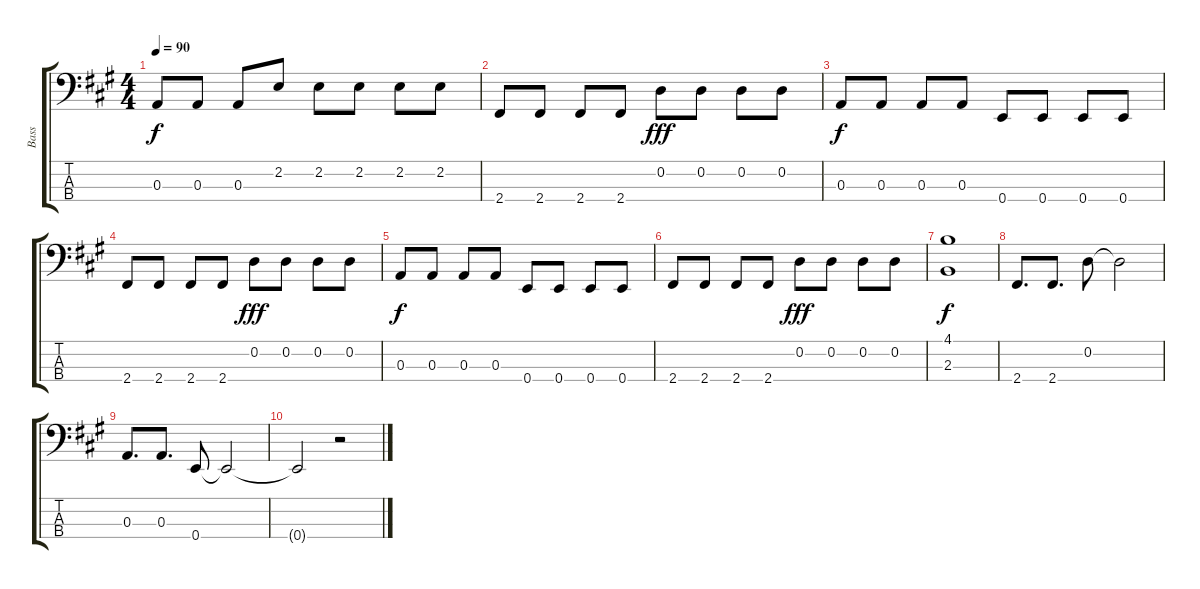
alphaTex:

\track ("Bass" "Bass") {instrument electricbassfinger}
\staff {score tabs}
\tuning (G2 D2 A1 E1) {hide}
\ts (4 4)
\tempo 90
\clef f4
\ks a
0.3.8{dy f} 0.3.8 0.3.8 2.2.8 2.2.8 2.2.8 2.2.8 2.2.8 |
2.4.8 2.4.8 2.4.8 2.4.8 0.2.8{dy fff} 0.2.8 0.2.8 0.2.8 |
0.3.8{dy f} 0.3.8 0.3.8 0.3.8 0.4.8 0.4.8 0.4.8 0.4.8 |
2.4.8 2.4.8 2.4.8 2.4.8 0.2.8{dy fff} 0.2.8 0.2.8 0.2.8 |
0.3.8{dy f} 0.3.8 0.3.8 0.3.8 0.4.8 0.4.8 0.4.8 0.4.8 |
2.4.8 2.4.8 2.4.8 2.4.8 0.2.8{dy fff} 0.2.8 0.2.8 0.2.8 |
(4.1 2.3).1{dy f} |
2.4.8{d} 2.4.8{d} 0.2.8 0.2{t}.2 |
0.3.8{d} 0.3.8{d} 0.4.8 0.4{t}.2 |
0.4{t}.2 r.2
